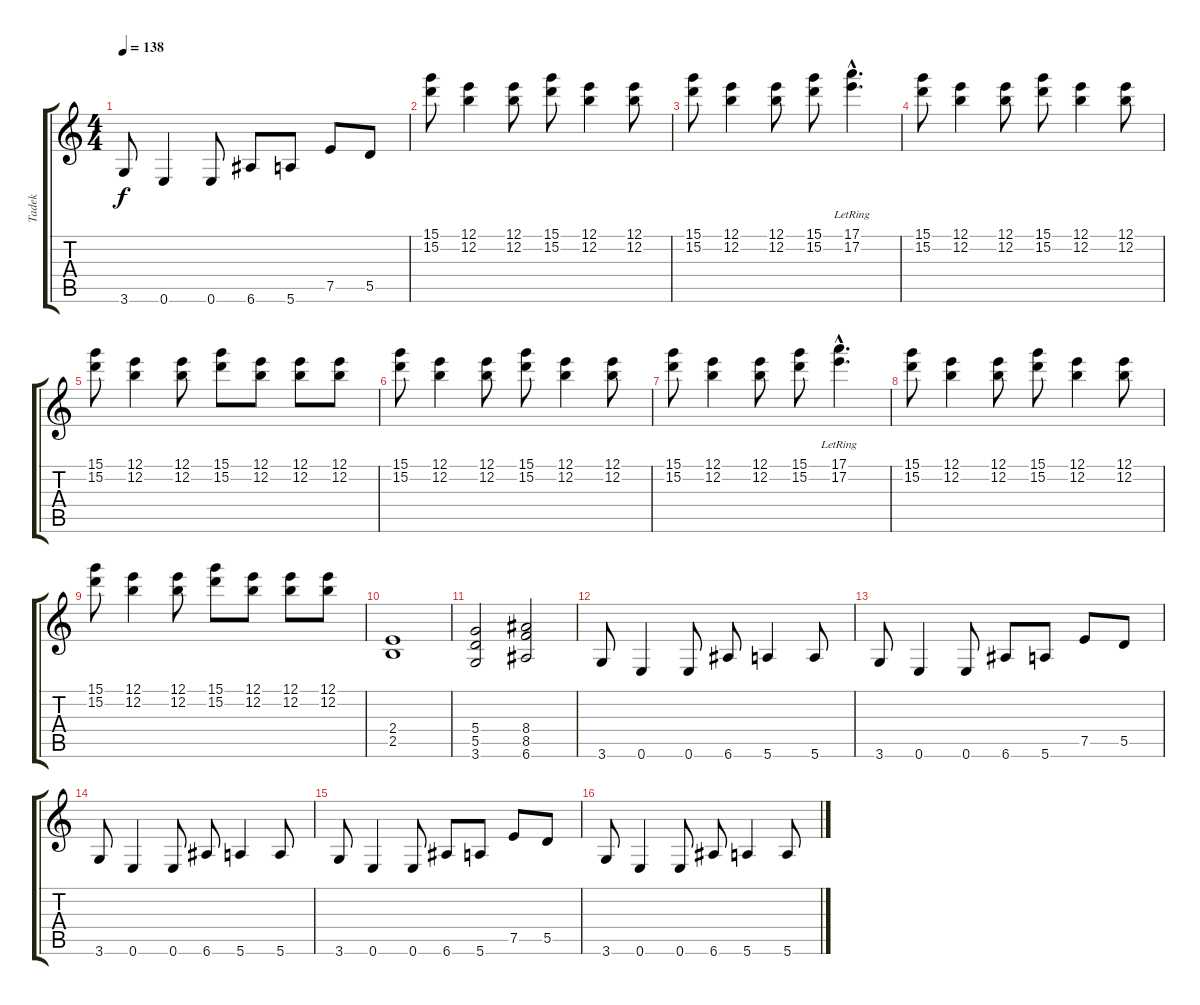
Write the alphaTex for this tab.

\track ("Tadek" "Tadek") {instrument overdrivenguitar}
\staff {score tabs}
\tuning (E4 B3 G3 D3 A2 E2) {hide}
\ts (4 4)
\tempo 138
\clef g2
\ks c
3.6.8{dy f} 0.6.4 0.6.8 6.6.8 5.6.8 7.5.8 5.5.8 |
(15.1 15.2).8 (12.1 12.2).4 (12.1 12.2).8 (15.1 15.2).8 (12.1 12.2).4 (12.1 12.2).8 |
(15.1 15.2).8 (12.1 12.2).4 (12.1 12.2).8 (15.1 15.2).8 (17.1{hac lr} 17.2{hac lr}).4{d} |
(15.1 15.2).8 (12.1 12.2).4 (12.1 12.2).8 (15.1 15.2).8 (12.1 12.2).4 (12.1 12.2).8 |
(15.1 15.2).8 (12.1 12.2).4 (12.1 12.2).8 (15.1 15.2).8 (12.1 12.2).8 (12.1 12.2).8 (12.1 12.2).8 |
(15.1 15.2).8 (12.1 12.2).4 (12.1 12.2).8 (15.1 15.2).8 (12.1 12.2).4 (12.1 12.2).8 |
(15.1 15.2).8 (12.1 12.2).4 (12.1 12.2).8 (15.1 15.2).8 (17.1{hac lr} 17.2{hac lr}).4{d} |
(15.1 15.2).8 (12.1 12.2).4 (12.1 12.2).8 (15.1 15.2).8 (12.1 12.2).4 (12.1 12.2).8 |
(15.1 15.2).8 (12.1 12.2).4 (12.1 12.2).8 (15.1 15.2).8 (12.1 12.2).8 (12.1 12.2).8 (12.1 12.2).8 |
(2.4 2.5).1 |
(5.4 5.5 3.6).2 (8.4 8.5 6.6).2 |
3.6.8 0.6.4 0.6.8 6.6.8 5.6.4 5.6.8 |
3.6.8 0.6.4 0.6.8 6.6.8 5.6.8 7.5.8 5.5.8 |
3.6.8 0.6.4 0.6.8 6.6.8 5.6.4 5.6.8 |
3.6.8 0.6.4 0.6.8 6.6.8 5.6.8 7.5.8 5.5.8 |
3.6.8 0.6.4 0.6.8 6.6.8 5.6.4 5.6.8
